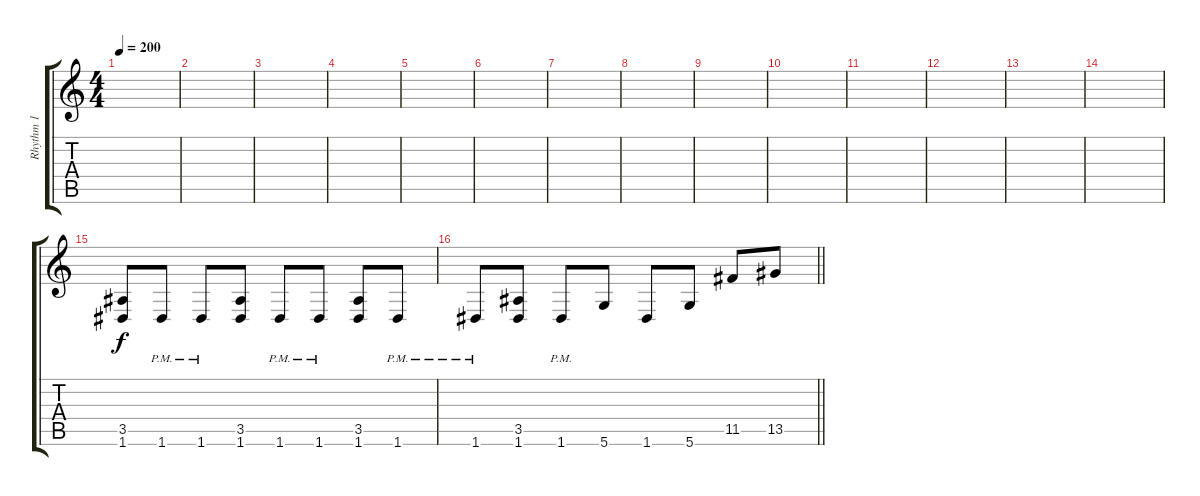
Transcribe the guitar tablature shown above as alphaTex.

\track ("Rhythm 1" "Rhythm 1") {instrument distortionguitar}
\staff {score tabs}
\tuning (D4 A3 F3 C3 G2 D2) {hide}
\ts (4 4)
\tempo 200
\clef g2
\ks c
|
|
|
|
|
|
|
|
|
|
|
|
|
|
(3.5 1.6).8 1.6{pm}.8 1.6{pm}.8 (3.5 1.6).8 1.6{pm}.8 1.6{pm}.8 (3.5 1.6).8 1.6{pm}.8 |
\barLineRight lightlight
1.6{pm}.8 (3.5 1.6).8 1.6{pm}.8 5.6.8 1.6.8 5.6.8 11.5.8 13.5.8
